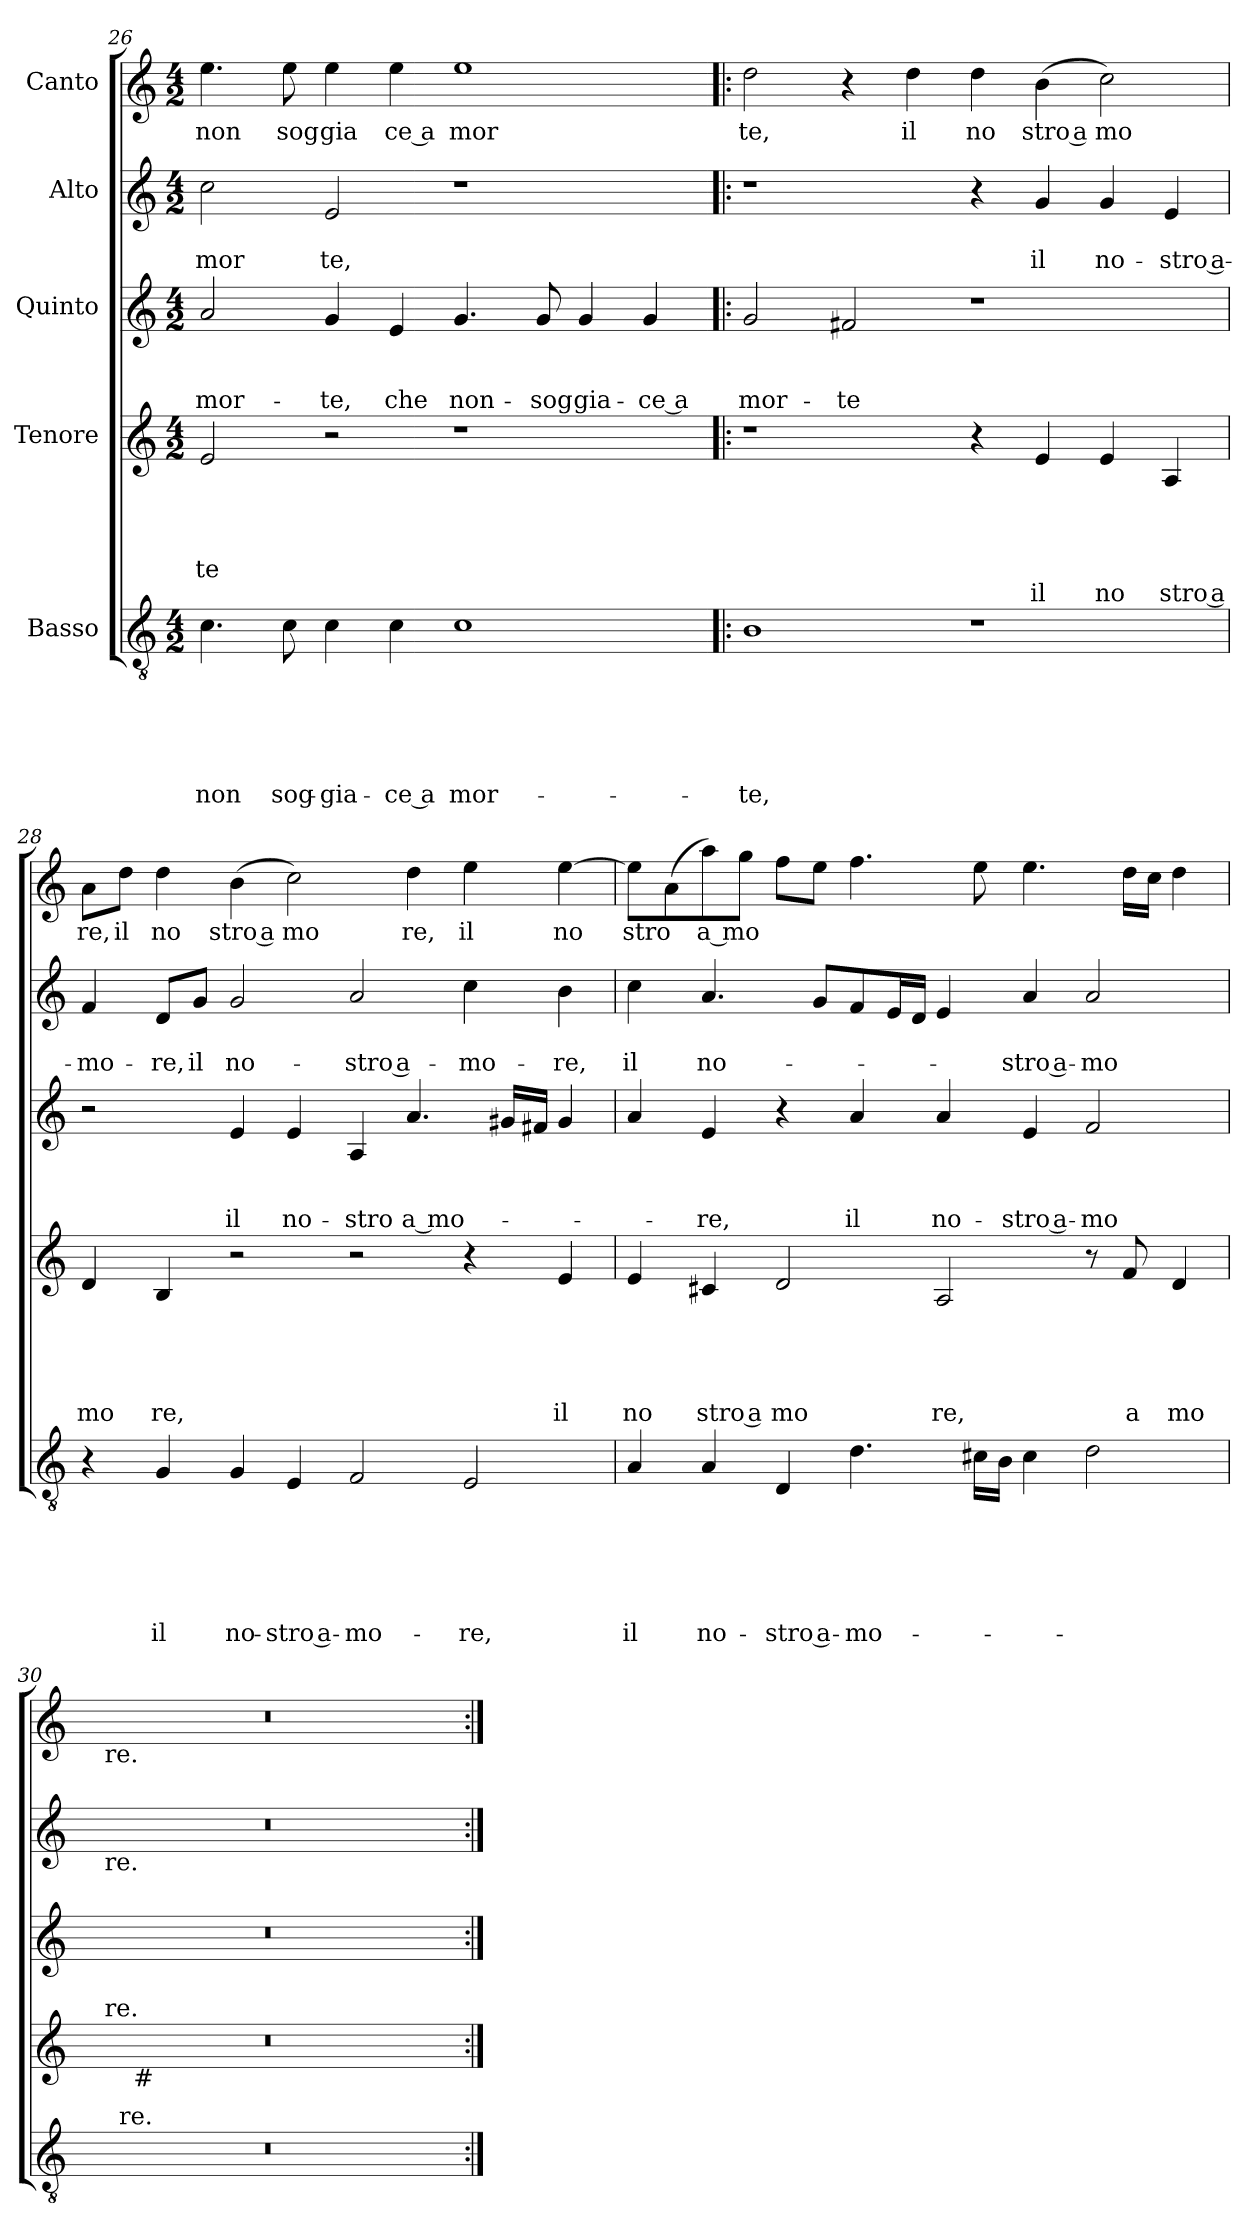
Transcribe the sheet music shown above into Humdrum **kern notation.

**kern	**text	**text	**text	**text	**text	**text	**kern	**text	**text	**text	**text	**text	**kern	**text	**text	**text	**kern	**text	**text	**kern	**text
*part5	*part5	*part5	*part5	*part5	*part5	*part5	*part4	*part4	*part4	*part4	*part4	*part4	*part3	*part3	*part3	*part3	*part2	*part2	*part2	*part1	*part1
*staff5	*staff5	*staff5	*staff5	*staff5	*staff5	*staff5	*staff4	*staff4	*staff4	*staff4	*staff4	*staff4	*staff3	*staff3	*staff3	*staff3	*staff2	*staff2	*staff2	*staff1	*staff1
*I"Basso	*	*	*	*	*	*	*I"Tenore	*	*	*	*	*	*I"Quinto	*	*	*	*I"Alto	*	*	*I"Canto	*
*clefGv2	*	*	*	*	*	*	*clefG2	*	*	*	*	*	*clefG2	*	*	*	*clefG2	*	*	*clefG2	*
*k[]	*	*	*	*	*	*	*k[]	*	*	*	*	*	*k[]	*	*	*	*k[]	*	*	*k[]	*
*C:	*	*	*	*	*	*	*C:	*	*	*	*	*	*C:	*	*	*	*C:	*	*	*C:	*
*M4/2	*	*	*	*	*	*	*M4/2	*	*	*	*	*	*M4/2	*	*	*	*M4/2	*	*	*M4/2	*
=26	=26	=26	=26	=26	=26	=26	=26	=26	=26	=26	=26	=26	=26	=26	=26	=26	=26	=26	=26	=26	=26
!	!	!	!	!	!	!LO:LY:b	!	!	!	!	!LO:LY:b	!	!	!	!	!LO:LY:b	!	!	!LO:LY:b	!	!LO:LY:b
4.c\	.	.	.	.	.	non	2e/	.	.	.	te	.	2a/	.	.	mor-	2cc\	.	mor	4.ee\	non
!	!	!	!	!	!	!LO:LY:b	!	!	!	!	!	!	!	!	!	!	!	!	!	!	!LO:LY:b
8c\	.	.	.	.	.	sog-	.	.	.	.	.	.	.	.	.	.	.	.	.	8ee\	sog
!	!	!	!	!	!	!LO:LY:b	!	!	!	!	!	!	!	!	!	!LO:LY:b	!	!	!LO:LY:b	!	!LO:LY:b
4c\	.	.	.	.	.	-gia-	2r	.	.	.	.	.	4g/	.	.	-te,	2e/	.	te,	4ee\	gia
!	!	!	!	!	!	!LO:LY:b:rj	!	!	!	!	!	!	!	!	!	!LO:LY:b	!	!	!	!	!LO:LY:b:rj
4c\	.	.	.	.	.	-ce a	.	.	.	.	.	.	4e/	.	.	che	.	.	.	4ee\	ce a
!	!	!	!	!	!	!LO:LY:b	!	!	!	!	!	!	!	!	!	!LO:LY:b	!	!	!	!	!LO:LY:b
1c	.	.	.	.	.	mor-	1r	.	.	.	.	.	4.g/	.	.	non-	1r	.	.	1ee	mor
!	!	!	!	!	!	!	!	!	!	!	!	!	!	!	!	!LO:LY:b	!	!	!	!	!
.	.	.	.	.	.	.	.	.	.	.	.	.	8g/	.	.	-sog	.	.	.	.	.
!	!	!	!	!	!	!	!	!	!	!	!	!	!	!	!	!LO:LY:b	!	!	!	!	!
.	.	.	.	.	.	.	.	.	.	.	.	.	4g/	.	.	gia-	.	.	.	.	.
!	!	!	!	!	!	!	!	!	!	!	!	!	!	!	!	!LO:LY:b:rj	!	!	!	!	!
.	.	.	.	.	.	.	.	.	.	.	.	.	4g/	.	.	-ce a	.	.	.	.	.
!!LO:PB:g=z
=27!|:	=27!|:	=27!|:	=27!|:	=27!|:	=27!|:	=27!|:	=27!|:	=27!|:	=27!|:	=27!|:	=27!|:	=27!|:	=27!|:	=27!|:	=27!|:	=27!|:	=27!|:	=27!|:	=27!|:	=27!|:	=27!|:
!	!	!	!	!	!	!LO:LY:b	!	!	!	!	!	!	!	!	!	!LO:LY:b	!	!	!	!	!LO:LY:b
1B	.	.	.	.	.	-te,	1r	.	.	.	.	.	2g/	.	.	mor-	1r	.	.	2dd\	te,
!	!	!	!	!	!	!	!	!	!	!	!	!	!	!	!	!LO:LY:b	!	!	!	!	!
.	.	.	.	.	.	.	.	.	.	.	.	.	2f#X/	.	.	-te	.	.	.	4r	.
!	!	!	!	!	!	!	!	!	!	!	!	!	!	!	!	!	!	!	!	!	!LO:LY:b
.	.	.	.	.	.	.	.	.	.	.	.	.	.	.	.	.	.	.	.	4dd\	il
!	!	!	!	!	!	!	!	!	!	!	!	!	!	!	!	!	!	!	!	!	!LO:LY:b
1r	.	.	.	.	.	.	4r	.	.	.	.	.	1r	.	.	.	4r	.	.	4dd\	no
!	!	!	!	!	!	!	!	!	!	!	!	!LO:LY:b	!	!	!	!	!	!	!LO:LY:b	!	!LO:LY:b:rj
.	.	.	.	.	.	.	4e/	.	.	.	.	il	.	.	.	.	4g/	.	il	(<4b\	stro a
!	!	!	!	!	!	!	!	!	!	!	!	!LO:LY:b	!	!	!	!	!	!	!LO:LY:b	!	!LO:LY:b
.	.	.	.	.	.	.	4e/	.	.	.	.	no	.	.	.	.	4g/	.	no-	2cc\)	mo
!	!	!	!	!	!	!	!	!	!	!	!	!LO:LY:b:rj	!	!	!	!	!	!	!LO:LY:b:rj	!	!
.	.	.	.	.	.	.	4A/	.	.	.	.	stro a	.	.	.	.	4e/	.	-stro a-	.	.
=28	=28	=28	=28	=28	=28	=28	=28	=28	=28	=28	=28	=28	=28	=28	=28	=28	=28	=28	=28	=28	=28
!	!	!	!	!	!	!	!	!	!	!	!	!LO:LY:b	!	!	!	!	!	!	!LO:LY:b	!	!LO:LY:b
4r	.	.	.	.	.	.	4d/	.	.	.	.	mo	2r	.	.	.	4f/	.	-mo-	8a\L	re,
!	!	!	!	!	!	!	!	!	!	!	!	!	!	!	!	!	!	!	!	!	!LO:LY:b
.	.	.	.	.	.	.	.	.	.	.	.	.	.	.	.	.	.	.	.	8dd\J	il
!	!	!	!	!	!	!LO:LY:b	!	!	!	!	!	!LO:LY:b	!	!	!	!	!	!	!LO:LY:b	!	!LO:LY:b
4G/	.	.	.	.	.	il	4B/	.	.	.	.	re,	.	.	.	.	8d/L	.	-re,	4dd\	no
!	!	!	!	!	!	!	!	!	!	!	!	!	!	!	!	!	!	!	!LO:LY:b	!	!
.	.	.	.	.	.	.	.	.	.	.	.	.	.	.	.	.	8g/J	.	il	.	.
!	!	!	!	!	!	!LO:LY:b	!	!	!	!	!	!	!	!	!	!LO:LY:b	!	!	!LO:LY:b	!	!LO:LY:b:rj
4G/	.	.	.	.	.	no-	2r	.	.	.	.	.	4e/	.	.	il	2g/	.	no-	(<4b\	stro a
!	!	!	!	!	!	!LO:LY:b:rj	!	!	!	!	!	!	!	!	!	!LO:LY:b	!	!	!	!	!LO:LY:b
4E/	.	.	.	.	.	-stro a-	.	.	.	.	.	.	4e/	.	.	no-	.	.	.	2cc\)	mo
!	!	!	!	!	!	!LO:LY:b	!	!	!	!	!	!	!	!	!	!LO:LY:b:rj	!	!	!LO:LY:b:rj	!	!
2F/	.	.	.	.	.	-mo-	2r	.	.	.	.	.	4A/	.	.	-stro	2a/	.	-stro a-	.	.
!	!	!	!	!	!	!	!	!	!	!	!	!	!	!	!	!LO:LY:b:rj	!	!	!	!	!LO:LY:b
.	.	.	.	.	.	.	.	.	.	.	.	.	4.a/	.	.	a mo-	.	.	.	4dd\	re,
!	!	!	!	!	!	!LO:LY:b	!	!	!	!	!	!	!	!	!	!	!	!	!LO:LY:b	!	!LO:LY:b
2E/	.	.	.	.	.	-re,	4r	.	.	.	.	.	.	.	.	.	4cc\	.	-mo-	4ee\	il
.	.	.	.	.	.	.	.	.	.	.	.	.	16g#X/LL	.	.	.	.	.	.	.	.
.	.	.	.	.	.	.	.	.	.	.	.	.	16f#X/JJ	.	.	.	.	.	.	.	.
!	!	!	!	!	!	!	!	!	!	!	!	!LO:LY:b	!	!	!	!	!	!	!LO:LY:b	!	!LO:LY:b
.	.	.	.	.	.	.	4e/	.	.	.	.	il	4g#/	.	.	.	4b\	.	-re,	[>4ee\	no
=29	=29	=29	=29	=29	=29	=29	=29	=29	=29	=29	=29	=29	=29	=29	=29	=29	=29	=29	=29	=29	=29
!	!	!	!	!	!	!LO:LY:b	!	!	!	!	!	!LO:LY:b	!	!	!	!	!	!	!LO:LY:b	!	!LO:LY:b
4A/	.	.	.	.	.	il	4e/	.	.	.	.	no	4a/	.	.	.	4cc\	.	il	8ee\L]	stro
.	.	.	.	.	.	.	.	.	.	.	.	.	.	.	.	.	.	.	.	(<8a\	.
!	!	!	!	!	!	!LO:LY:b	!	!	!	!	!	!LO:LY:b:rj	!	!	!	!LO:LY:b	!	!	!LO:LY:b	!	!LO:LY:b:rj
4A/	.	.	.	.	.	no-	4c#X/	.	.	.	.	stro a	4e/	.	.	-re,	4.a/	.	no-	8aa\)	a mo
.	.	.	.	.	.	.	.	.	.	.	.	.	.	.	.	.	.	.	.	8gg\J	.
!	!	!	!	!	!	!LO:LY:b:rj	!	!	!	!	!	!LO:LY:b	!	!	!	!	!	!	!	!	!
4D/	.	.	.	.	.	-stro a-	2d/	.	.	.	.	mo	4r	.	.	.	.	.	.	8ff\L	.
.	.	.	.	.	.	.	.	.	.	.	.	.	.	.	.	.	8g/L	.	.	8ee\J	.
!	!	!	!	!	!	!LO:LY:b	!	!	!	!	!	!	!	!	!	!LO:LY:b	!	!	!	!	!
4.d\	.	.	.	.	.	-mo-	.	.	.	.	.	.	4a/	.	.	il	8f/	.	.	4.ff\	.
.	.	.	.	.	.	.	.	.	.	.	.	.	.	.	.	.	16e/L	.	.	.	.
.	.	.	.	.	.	.	.	.	.	.	.	.	.	.	.	.	16d/JJ	.	.	.	.
!	!	!	!	!	!	!	!	!	!	!	!	!LO:LY:b	!	!	!	!LO:LY:b	!	!	!	!	!
.	.	.	.	.	.	.	2A/	.	.	.	.	re,	4a/	.	.	no-	4e/	.	.	.	.
16c#X\LL	.	.	.	.	.	.	.	.	.	.	.	.	.	.	.	.	.	.	.	8ee\	.
16B\JJ	.	.	.	.	.	.	.	.	.	.	.	.	.	.	.	.	.	.	.	.	.
!	!	!	!	!	!	!	!	!	!	!	!	!	!	!	!	!LO:LY:b:rj	!	!	!LO:LY:b:rj	!	!
4c#\	.	.	.	.	.	.	.	.	.	.	.	.	4e/	.	.	-stro a-	4a/	.	-stro a-	4.ee\	.
!	!	!	!	!	!	!	!	!	!	!	!	!	!	!	!	!LO:LY:b	!	!	!LO:LY:b	!	!
2d\	.	.	.	.	.	.	8r	.	.	.	.	.	2f/	.	.	-mo-	2a/	.	-mo-	.	.
!	!	!	!	!	!	!	!	!	!	!	!	!LO:LY:b	!	!	!	!	!	!	!	!	!
.	.	.	.	.	.	.	8f/	.	.	.	.	a	.	.	.	.	.	.	.	16dd\LL	.
.	.	.	.	.	.	.	.	.	.	.	.	.	.	.	.	.	.	.	.	16cc\JJ	.
!	!	!	!	!	!	!	!	!	!	!	!	!LO:LY:b	!	!	!	!	!	!	!	!	!
.	.	.	.	.	.	.	4d/	.	.	.	.	mo	.	.	.	.	.	.	.	4dd\	.
=30	=30	=30	=30	=30	=30	=30	=30	=30	=30	=30	=30	=30	=30	=30	=30	=30	=30	=30	=30	=30	=30
*^	*	*	*	*	*	*	*^	*	*	*	*	*	*	*	*	*	*^	*	*	*^	*
*	*	*	*	*	*	*	*	*	*^	*	*	*	*	*	*	*	*	*	*	*	*	*	*	*	*
0r	8ryy	.	.	.	.	.	.	0r	16.ryy	8ryy	.	.	.	.	.	0r	.	.	.	0r	16.ryy	.	.	0r	16.ryy	.
!	!	!	!	!	!	!	!	!	!	!	!	!	!	!	!	!	!	!	!	!	!	!	!	!	!LO:TX:b:t=re.	!
!	!	!	!	!	!	!	!	!	!	!	!	!	!	!	!	!	!	!	!	!	!LO:TX:b:t=re.	!	!	!	!	!
!	!	!	!	!	!	!	!	!	!LO:TX:a:t=re.	!	!	!	!	!	!	!	!	!	!	!	!	!	!	!	!	!
.	.	.	.	.	.	.	.	.	1ryy	.	.	.	.	.	.	.	.	.	.	.	1ryy	.	.	.	1ryy	.
!	!LO:TX:a:t=re.	!	!	!	!	!	!	!	!	!	!	!	!	!	!	!	!	!	!	!	!	!	!	!	!	!
.	1...ryy	.	.	.	.	.	.	.	.	32ryy	.	.	.	.	.	.	.	.	.	.	.	.	.	.	.	.
!	!	!	!	!	!	!	!	!	!	!LO:TX:b:t=#	!	!	!	!	!	!	!	!	!	!	!	!	!	!	!	!
.	.	.	.	.	.	.	.	.	.	1ryy	.	.	.	.	.	.	.	.	.	.	.	.	.	.	.	.
.	.	.	.	.	.	.	.	.	2ryy	.	.	.	.	.	.	.	.	.	.	.	2ryy	.	.	.	2ryy	.
.	.	.	.	.	.	.	.	.	.	2ryy	.	.	.	.	.	.	.	.	.	.	.	.	.	.	.	.
.	.	.	.	.	.	.	.	.	4ryy	.	.	.	.	.	.	.	.	.	.	.	4ryy	.	.	.	4ryy	.
.	.	.	.	.	.	.	.	.	.	4ryy	.	.	.	.	.	.	.	.	.	.	.	.	.	.	.	.
.	.	.	.	.	.	.	.	.	8ryy	.	.	.	.	.	.	.	.	.	.	.	8ryy	.	.	.	8ryy	.
.	.	.	.	.	.	.	.	.	.	16.ryy	.	.	.	.	.	.	.	.	.	.	.	.	.	.	.	.
.	.	.	.	.	.	.	.	.	32ryy	.	.	.	.	.	.	.	.	.	.	.	32ryy	.	.	.	32ryy	.
*v	*v	*	*	*	*	*	*	*	*	*	*	*	*	*	*	*	*	*	*	*v	*v	*	*	*v	*v	*
*	*	*	*	*	*	*	*v	*v	*v	*	*	*	*	*	*	*	*	*	*	*	*	*	*
=:|!	=:|!	=:|!	=:|!	=:|!	=:|!	=:|!	=:|!	=:|!	=:|!	=:|!	=:|!	=:|!	=:|!	=:|!	=:|!	=:|!	=:|!	=:|!	=:|!	=:|!	=:|!
*-	*-	*-	*-	*-	*-	*-	*-	*-	*-	*-	*-	*-	*-	*-	*-	*-	*-	*-	*-	*-	*-
